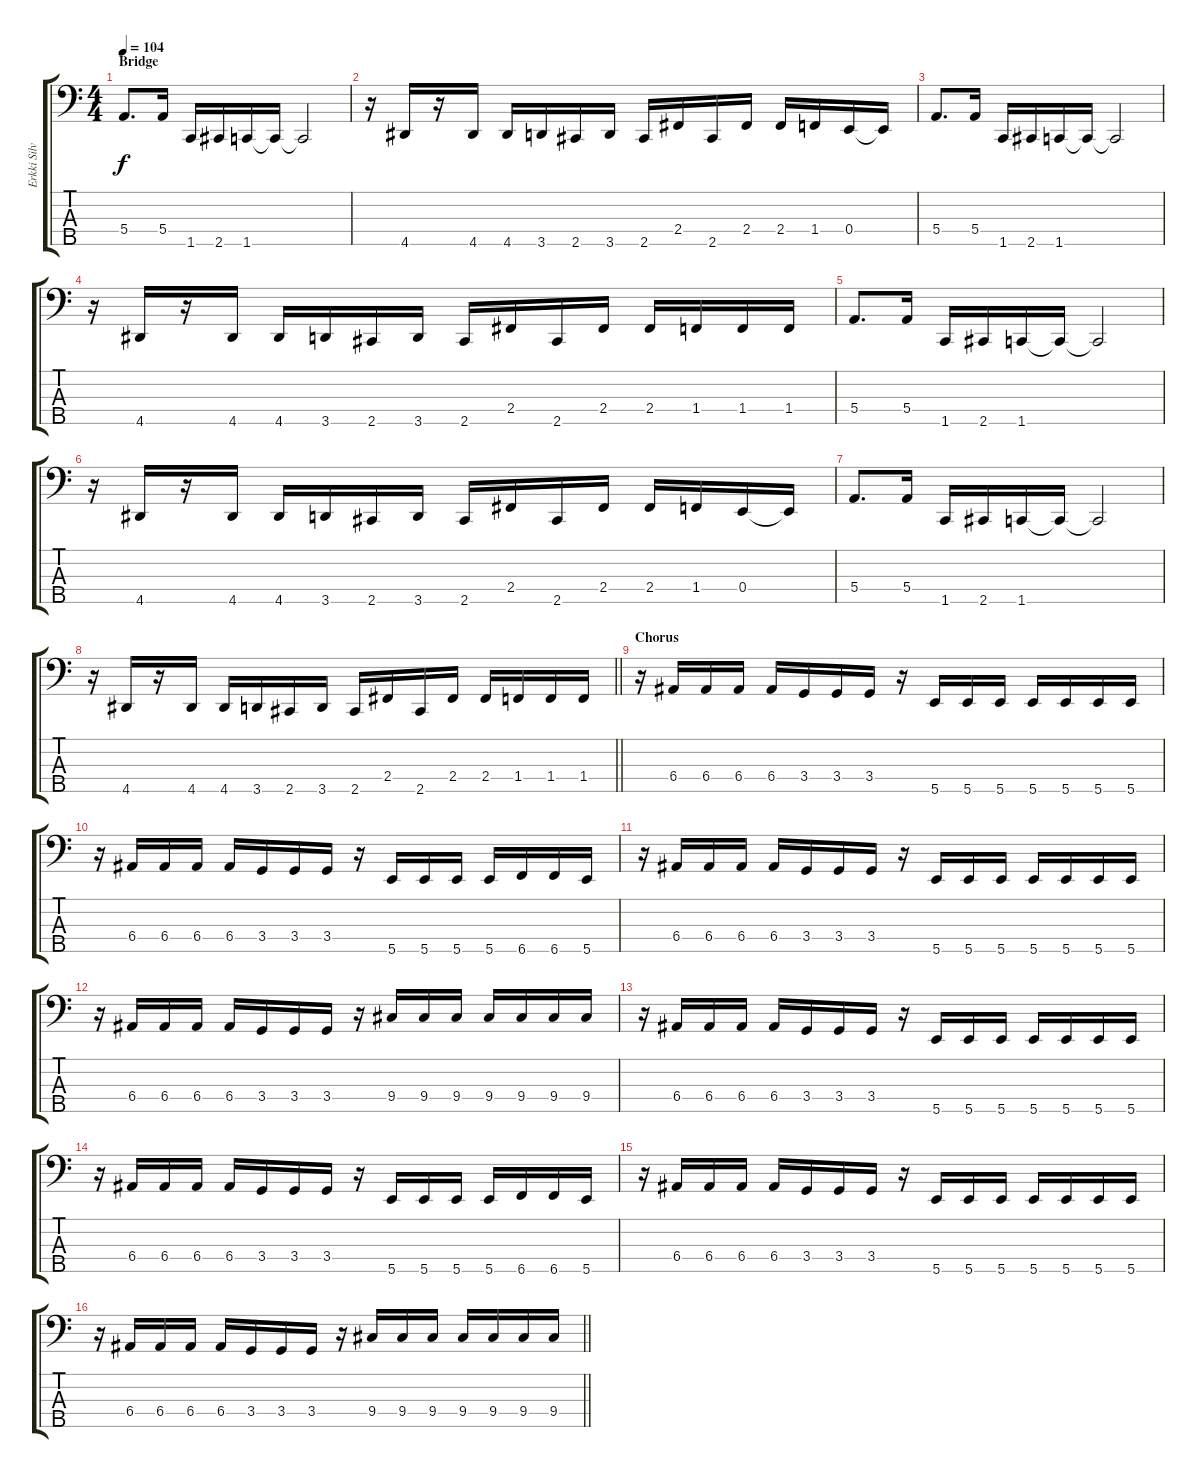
\track ("Erkki Silvennoinen" "Erkki Silv") {instrument electricbassfinger}
\staff {score tabs}
\tuning (G2 D2 A1 E1 B0) {hide}
\ts (4 4)
\section ("" "Bridge")
\tempo 104
\clef f4
\ks c
5.4.8{d dy f} 5.4.16 1.5.16 2.5.16 1.5.16 1.5{t}.16 1.5{t}.2 |
r.16 4.5.16 r.16 4.5.16 4.5.16 3.5.16 2.5.16 3.5.16 2.5.16 2.4.16 2.5.16 2.4.16 2.4.16 1.4.16 0.4.16 0.4{t}.16 |
5.4.8{d} 5.4.16 1.5.16 2.5.16 1.5.16 1.5{t}.16 1.5{t}.2 |
r.16 4.5.16 r.16 4.5.16 4.5.16 3.5.16 2.5.16 3.5.16 2.5.16 2.4.16 2.5.16 2.4.16 2.4.16 1.4.16 1.4.16 1.4.16 |
5.4.8{d} 5.4.16 1.5.16 2.5.16 1.5.16 1.5{t}.16 1.5{t}.2 |
r.16 4.5.16 r.16 4.5.16 4.5.16 3.5.16 2.5.16 3.5.16 2.5.16 2.4.16 2.5.16 2.4.16 2.4.16 1.4.16 0.4.16 0.4{t}.16 |
5.4.8{d} 5.4.16 1.5.16 2.5.16 1.5.16 1.5{t}.16 1.5{t}.2 |
\barLineRight lightlight
r.16 4.5.16 r.16 4.5.16 4.5.16 3.5.16 2.5.16 3.5.16 2.5.16 2.4.16 2.5.16 2.4.16 2.4.16 1.4.16 1.4.16 1.4.16 |
\section ("" "Chorus")
r.16 6.4.16 6.4.16 6.4.16 6.4.16 3.4.16 3.4.16 3.4.16 r.16 5.5.16 5.5.16 5.5.16 5.5.16 5.5.16 5.5.16 5.5.16 |
r.16 6.4.16 6.4.16 6.4.16 6.4.16 3.4.16 3.4.16 3.4.16 r.16 5.5.16 5.5.16 5.5.16 5.5.16 6.5.16 6.5.16 5.5.16 |
r.16 6.4.16 6.4.16 6.4.16 6.4.16 3.4.16 3.4.16 3.4.16 r.16 5.5.16 5.5.16 5.5.16 5.5.16 5.5.16 5.5.16 5.5.16 |
r.16 6.4.16 6.4.16 6.4.16 6.4.16 3.4.16 3.4.16 3.4.16 r.16 9.4.16 9.4.16 9.4.16 9.4.16 9.4.16 9.4.16 9.4.16 |
r.16 6.4.16 6.4.16 6.4.16 6.4.16 3.4.16 3.4.16 3.4.16 r.16 5.5.16 5.5.16 5.5.16 5.5.16 5.5.16 5.5.16 5.5.16 |
r.16 6.4.16 6.4.16 6.4.16 6.4.16 3.4.16 3.4.16 3.4.16 r.16 5.5.16 5.5.16 5.5.16 5.5.16 6.5.16 6.5.16 5.5.16 |
r.16 6.4.16 6.4.16 6.4.16 6.4.16 3.4.16 3.4.16 3.4.16 r.16 5.5.16 5.5.16 5.5.16 5.5.16 5.5.16 5.5.16 5.5.16 |
\barLineRight lightlight
r.16 6.4.16 6.4.16 6.4.16 6.4.16 3.4.16 3.4.16 3.4.16 r.16 9.4.16 9.4.16 9.4.16 9.4.16 9.4.16 9.4.16 9.4.16
